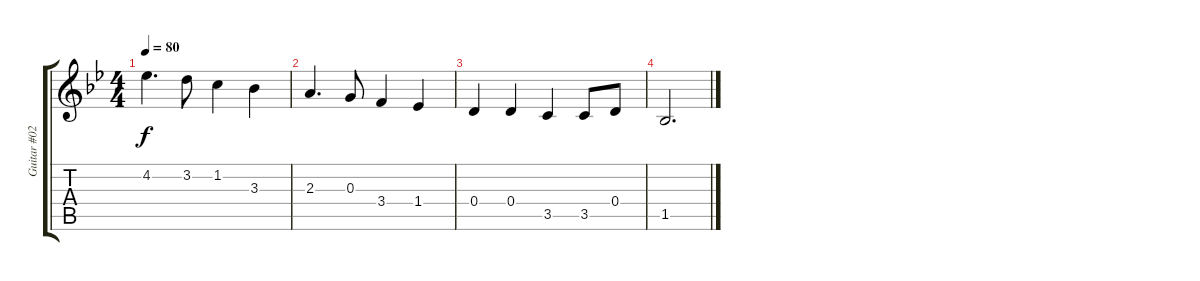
\track ("Guitar #02 - CP" "Guitar #02") {instrument distortionguitar}
\staff {score tabs}
\tuning (E4 B3 G3 D3 A2 E2) {hide}
\ts (4 4)
\tempo 80
\clef g2
\ks bb
4.2.4{d dy f} 3.2.8 1.2.4 3.3.4 |
2.3.4{d} 0.3.8 3.4.4 1.4.4 |
0.4.4 0.4.4 3.5.4 3.5.8 0.4.8 |
1.5.2{d}
